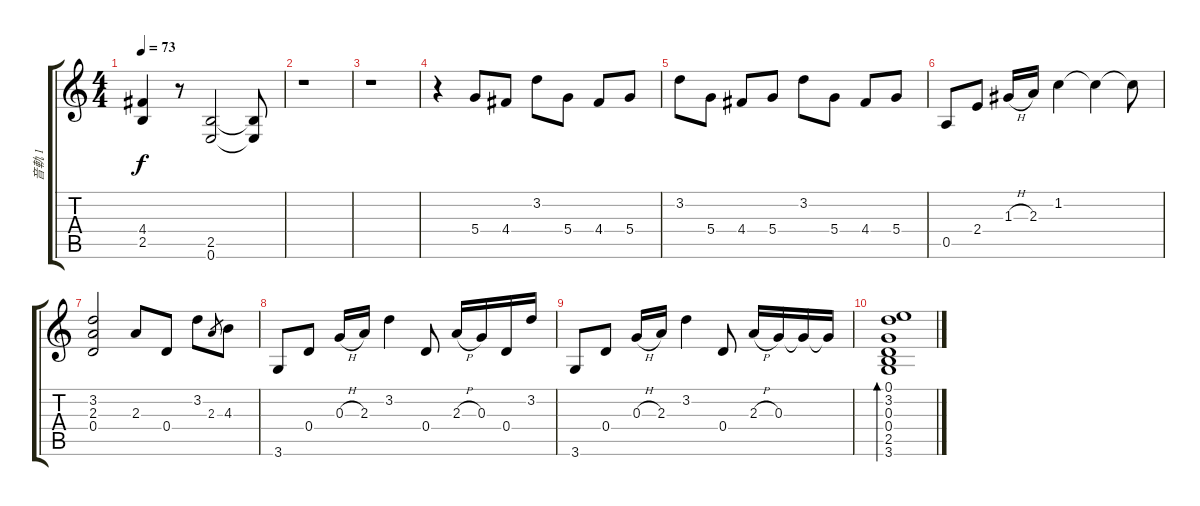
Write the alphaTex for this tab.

\track ("音軌 1" "音軌 1") {instrument electricguitarjazz}
\staff {score tabs}
\tuning (E4 B3 G3 D3 A2 E2) {hide}
\ts (4 4)
\tempo 73
\clef g2
\ks c
(4.4 2.5).4{dy f} r.8 (2.5 0.6).2 (2.5{t} 0.6{t}).8 |
r.1 |
r.1 |
r.4 5.4.8 4.4.8 3.2.8 5.4.8 4.4.8 5.4.8 |
3.2.8 5.4.8 4.4.8 5.4.8 3.2.8 5.4.8 4.4.8 5.4.8 |
0.5.8 2.4.8 1.3{h}.16 2.3.16 1.2.4 1.2{t}.4 1.2{t}.8 |
(3.2 2.3 0.4).2 2.3.8 0.4.8 3.2.8 2.3.8{gr} 4.3.8 |
3.6.8 0.4.8 0.3{h}.16 2.3.16 3.2.4 0.4.8 2.3{h}.16 0.3.16 0.4.16 3.2.16 |
3.6.8 0.4.8 0.3{h}.16 2.3.16 3.2.4 0.4.8 2.3{h}.16 0.3.16 0.3{t}.16 0.3{t}.16 |
(0.1 3.2 0.3 0.4 2.5 3.6).1{bd 240}
